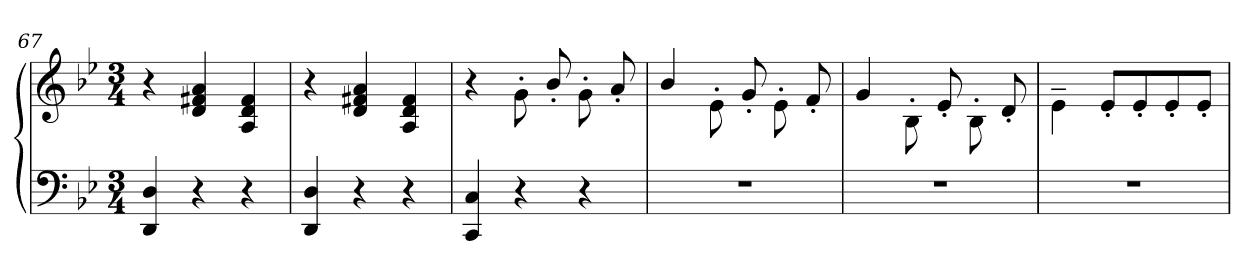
**kern	**kern
*part2	*part1
*staff2	*staff1
*clefF4	*clefG2
*k[b-e-]	*k[b-e-]
*B-:	*B-:
*M3/4	*M3/4
=67	=67
4DD/ 4D/	4r
4r	4d/ 4f#X/ 4a/
4r	4A/ 4d/ 4f#/
!!LO:LB:g=z
=68	=68
4DD/ 4D/	4r
4r	4d/ 4f#X/ 4a/
4r	4A/ 4d/ 4f#/
=69	=69
4CC/ 4C/	4r
4r	8g'>\
.	8b-'</
4r	8g'>\
.	8a'</
=70	=70
2.r	4b-/
.	8e-'>\
.	8g'</
.	8e-'>\
.	8f'</
=71	=71
2.r	4g/
.	8B-'>\
.	8e-'</
.	8B-'>\
.	8d'</
=72	=72
2.r	4e-~<\
.	8e->'</L
.	8e->'</
.	8e->'</
.	8e->'</J
=	=
*-	*-
